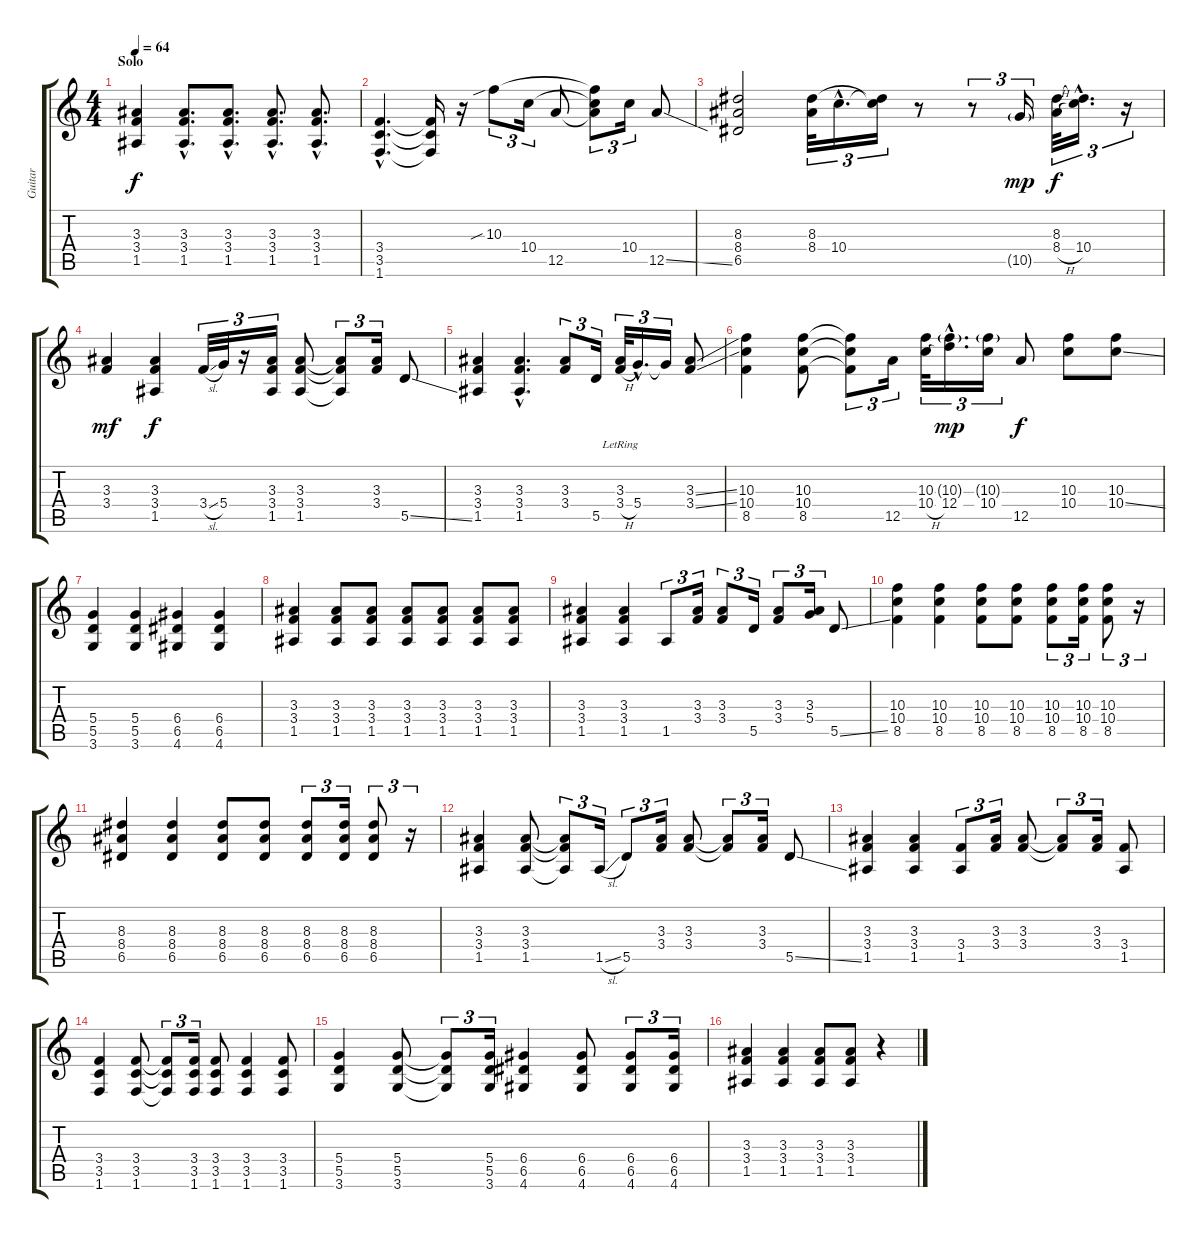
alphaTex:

\track ("Guitar" "Guitar") {instrument overdrivenguitar}
\staff {score tabs}
\tuning (E4 B3 G3 D3 A2 E2) {hide}
\ts (4 4)
\section ("" "Solo")
\tempo 64
\clef g2
\ks c
(3.3 3.4 1.5).4{dy f} (3.3{hac} 3.4{hac} 1.5{hac}).8{d} (3.3{hac} 3.4{hac} 1.5{hac}).8{d} (3.3{hac} 3.4{hac} 1.5{hac}).8{d} (3.3{hac} 3.4{hac} 1.5{hac}).8{d} |
(3.4{hac} 3.5{hac} 1.6{hac}).4{d} (3.4{t} 3.5{t} 1.6{t}).16 r.16 10.3{sib}.8{tu (3 2)} 10.4.16{tu (3 2)} 12.5.8 (10.3{t} 10.4{t} 12.5{t}).8{tu (3 2)} 10.4.16{tu (3 2)} 12.5{ss}.8 |
(8.3 8.4 6.5).2 (8.3 8.4).32{tu (3 2)} 10.4{hac}.16{d tu (3 2)} (8.3{t} 10.4{t}).16{tu (3 2)} r.8 r.8{tu (3 2)} 10.5{g}.16{tu (3 2) dy mp} (8.3 8.4{h}).32{tu (3 2) dy f} (8.3{hac t} 10.4{hac}).16{d tu (3 2)} r.16{tu (3 2)} |
(3.3 3.4).4{dy mf} (3.3 3.4 1.5).4{dy f} 3.4{sl}.32{tu (3 2)} 5.4.32{tu (3 2)} r.16{tu (3 2)} (3.3 3.4 1.5).16{tu (3 2)} (3.3 3.4 1.5).8 (3.3{t} 3.4{t} 1.5{t}).8{tu (3 2)} (3.3 3.4).16{tu (3 2)} 5.5{ss}.8 |
(3.3 3.4 1.5).4 (3.3{hac} 3.4{hac} 1.5{hac}).4{d} (3.3 3.4).8{tu (3 2)} 5.5.16{tu (3 2)} (3.3{lr} 3.4{h}).32{tu (3 2)} 5.4{hac}.16{d tu (3 2)} 5.4{t}.16{tu (3 2)} (3.3{ss} 3.4{ss}).8 |
(10.3 10.4 8.5).4 (10.3 10.4 8.5).8 (10.3{t} 10.4{t} 8.5{t}).8{tu (3 2)} 12.5.16{tu (3 2)} (10.3 10.4{h}).32{tu (3 2)} (10.3{g hac} 12.4{hac}).16{d tu (3 2) dy mp} (10.3{g} 10.4).16{tu (3 2)} 12.5.8{dy f} (10.3 10.4).8 (10.3 10.4{ss}).8 |
(5.4 5.5 3.6).4 (5.4 5.5 3.6).4 (6.4 6.5 4.6).4 (6.4 6.5 4.6).4 |
(3.3 3.4 1.5).4 (3.3 3.4 1.5).8 (3.3 3.4 1.5).8 (3.3 3.4 1.5).8 (3.3 3.4 1.5).8 (3.3 3.4 1.5).8 (3.3 3.4 1.5).8 |
(3.3 3.4 1.5).4 (3.3 3.4 1.5).4 1.5.8{tu (3 2)} (3.3 3.4).16{tu (3 2)} (3.3 3.4).8{tu (3 2)} 5.5.16{tu (3 2)} (3.3 3.4).8{tu (3 2)} (3.3 5.4).16{tu (3 2)} 5.5{ss}.8 |
(10.3 10.4 8.5).4 (10.3 10.4 8.5).4 (10.3 10.4 8.5).8 (10.3 10.4 8.5).8 (10.3 10.4 8.5).8{tu (3 2)} (10.3 10.4 8.5).16{tu (3 2)} (10.3 10.4 8.5).8{tu (3 2)} r.16{tu (3 2)} |
(8.3 8.4 6.5).4 (8.3 8.4 6.5).4 (8.3 8.4 6.5).8 (8.3 8.4 6.5).8 (8.3 8.4 6.5).8{tu (3 2)} (8.3 8.4 6.5).16{tu (3 2)} (8.3 8.4 6.5).8{tu (3 2)} r.16{tu (3 2)} |
(3.3 3.4 1.5).4 (3.3 3.4 1.5).8 (3.3{t} 3.4{t} 1.5{t}).8{tu (3 2)} 1.5{sl}.16{tu (3 2)} 5.5.8{tu (3 2)} (3.3 3.4).16{tu (3 2)} (3.3 3.4).8 (3.3{t} 3.4{t}).8{tu (3 2)} (3.3 3.4).16{tu (3 2)} 5.5{ss}.8 |
(3.3 3.4 1.5).4 (3.3 3.4 1.5).4 (3.4 1.5).8{tu (3 2)} (3.3 3.4).16{tu (3 2)} (3.3 3.4).8 (3.3{t} 3.4{t}).8{tu (3 2)} (3.3 3.4).16{tu (3 2)} (3.4 1.5).8 |
(3.4 3.5 1.6).4 (3.4 3.5 1.6).8 (3.4{t} 3.5{t} 1.6{t}).8{tu (3 2)} (3.4 3.5 1.6).16{tu (3 2)} (3.4 3.5 1.6).8 (3.4 3.5 1.6).4 (3.4 3.5 1.6).8 |
(5.4 5.5 3.6).4 (5.4 5.5 3.6).8 (5.4{t} 5.5{t} 3.6{t}).8{tu (3 2)} (5.4 5.5 3.6).16{tu (3 2)} (6.4 6.5 4.6).4 (6.4 6.5 4.6).8 (6.4 6.5 4.6).8{tu (3 2)} (6.4 6.5 4.6).16{tu (3 2)} |
(3.3 3.4 1.5).4 (3.3 3.4 1.5).4 (3.3 3.4 1.5).8 (3.3 3.4 1.5).8 r.4
